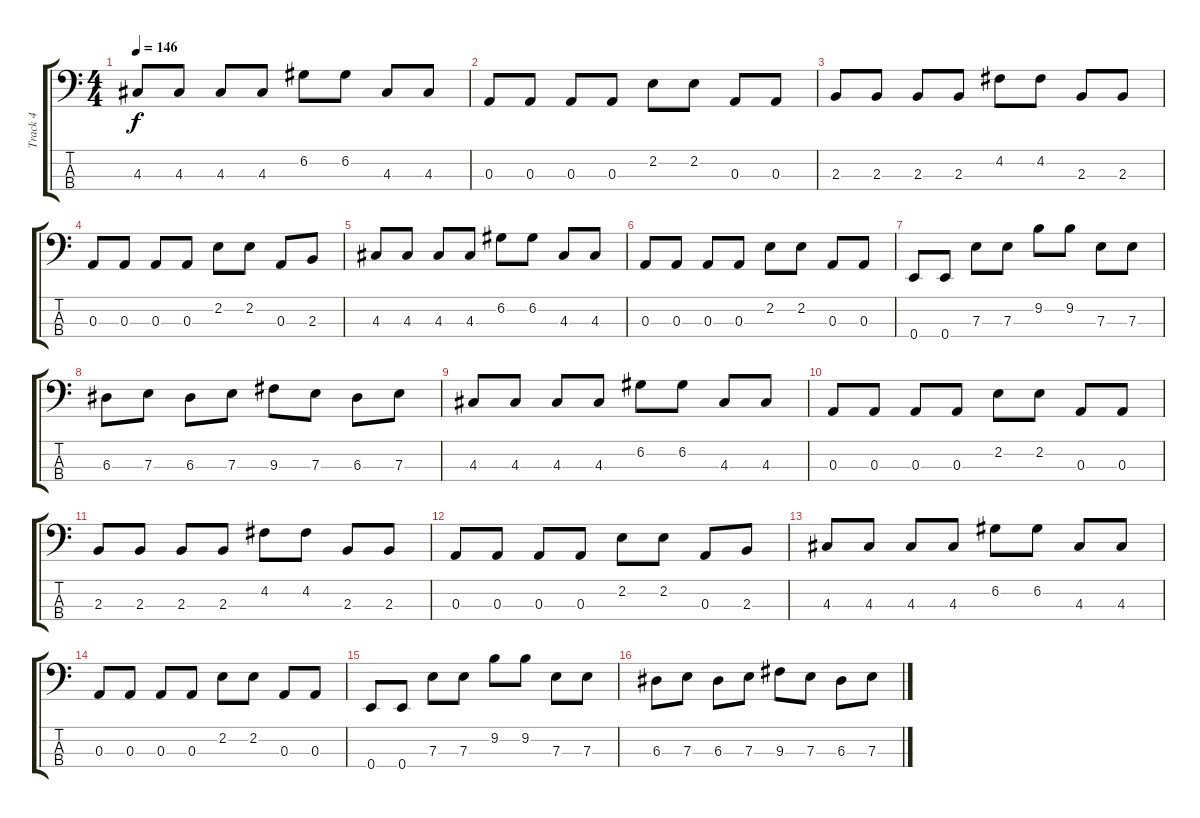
\track ("Track 4" "Track 4") {instrument electricbasspick}
\staff {score tabs}
\tuning (G2 D2 A1 E1) {hide}
\ts (4 4)
\tempo 146
\clef f4
\ks c
4.3.8{dy f instrument electricbasspick} 4.3.8 4.3.8 4.3.8 6.2.8 6.2.8 4.3.8 4.3.8 |
0.3.8 0.3.8 0.3.8 0.3.8 2.2.8 2.2.8 0.3.8 0.3.8 |
2.3.8 2.3.8 2.3.8 2.3.8 4.2.8 4.2.8 2.3.8 2.3.8 |
0.3.8 0.3.8 0.3.8 0.3.8 2.2.8 2.2.8 0.3.8 2.3.8 |
4.3.8 4.3.8 4.3.8 4.3.8 6.2.8 6.2.8 4.3.8 4.3.8 |
0.3.8 0.3.8 0.3.8 0.3.8 2.2.8 2.2.8 0.3.8 0.3.8 |
0.4.8 0.4.8 7.3.8 7.3.8 9.2.8 9.2.8 7.3.8 7.3.8 |
6.3.8 7.3.8 6.3.8 7.3.8 9.3.8 7.3.8 6.3.8 7.3.8 |
4.3.8 4.3.8 4.3.8 4.3.8 6.2.8 6.2.8 4.3.8 4.3.8 |
0.3.8 0.3.8 0.3.8 0.3.8 2.2.8 2.2.8 0.3.8 0.3.8 |
2.3.8 2.3.8 2.3.8 2.3.8 4.2.8 4.2.8 2.3.8 2.3.8 |
0.3.8 0.3.8 0.3.8 0.3.8 2.2.8 2.2.8 0.3.8 2.3.8 |
4.3.8 4.3.8 4.3.8 4.3.8 6.2.8 6.2.8 4.3.8 4.3.8 |
0.3.8 0.3.8 0.3.8 0.3.8 2.2.8 2.2.8 0.3.8 0.3.8 |
0.4.8 0.4.8 7.3.8 7.3.8 9.2.8 9.2.8 7.3.8 7.3.8 |
6.3.8 7.3.8 6.3.8 7.3.8 9.3.8 7.3.8 6.3.8 7.3.8
